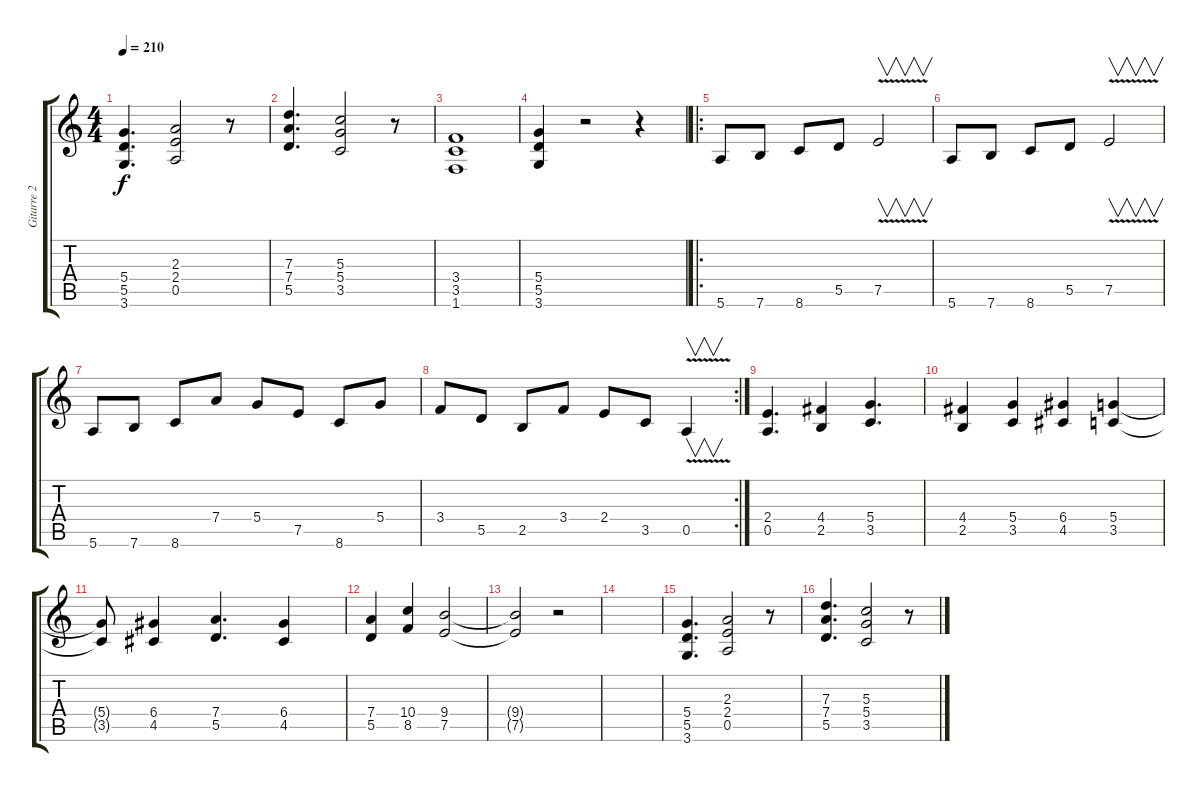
\track ("Gitarre 2" "Gitarre 2") {instrument distortionguitar}
\staff {score tabs}
\tuning (E4 B3 G3 D3 A2 E2) {hide}
\ts (4 4)
\tempo 210
\clef g2
\ks c
(5.4 5.5 3.6).4{d dy f} (2.3 2.4 0.5).2 r.8 |
(7.3 7.4 5.5).4{d} (5.3 5.4 3.5).2 r.8 |
(3.4 3.5 1.6).1 |
(5.4 5.5 3.6).4 r.2 r.4 |
\ro
5.6.8 7.6.8 8.6.8 5.5.8 7.5{v}.2{v} |
5.6.8 7.6.8 8.6.8 5.5.8 7.5{v}.2{v} |
5.6.8 7.6.8 8.6.8 7.4.8 5.4.8 7.5.8 8.6.8 5.4.8 |
\rc 2
3.4.8 5.5.8 2.5.8 3.4.8 2.4.8 3.5.8 0.5{v}.4{v} |
(2.4 0.5).4{d} (4.4 2.5).4 (5.4 3.5).4{d} |
(4.4 2.5).4 (5.4 3.5).4 (6.4 4.5).4 (5.4 3.5).4 |
(5.4{t} 3.5{t}).8 (6.4 4.5).4 (7.4 5.5).4{d} (6.4 4.5).4 |
(7.4 5.5).4 (10.4 8.5).4 (9.4 7.5).2 |
(9.4{t} 7.5{t}).2 r.2 |
|
(5.4 5.5 3.6).4{d} (2.3 2.4 0.5).2 r.8 |
(7.3 7.4 5.5).4{d} (5.3 5.4 3.5).2 r.8
